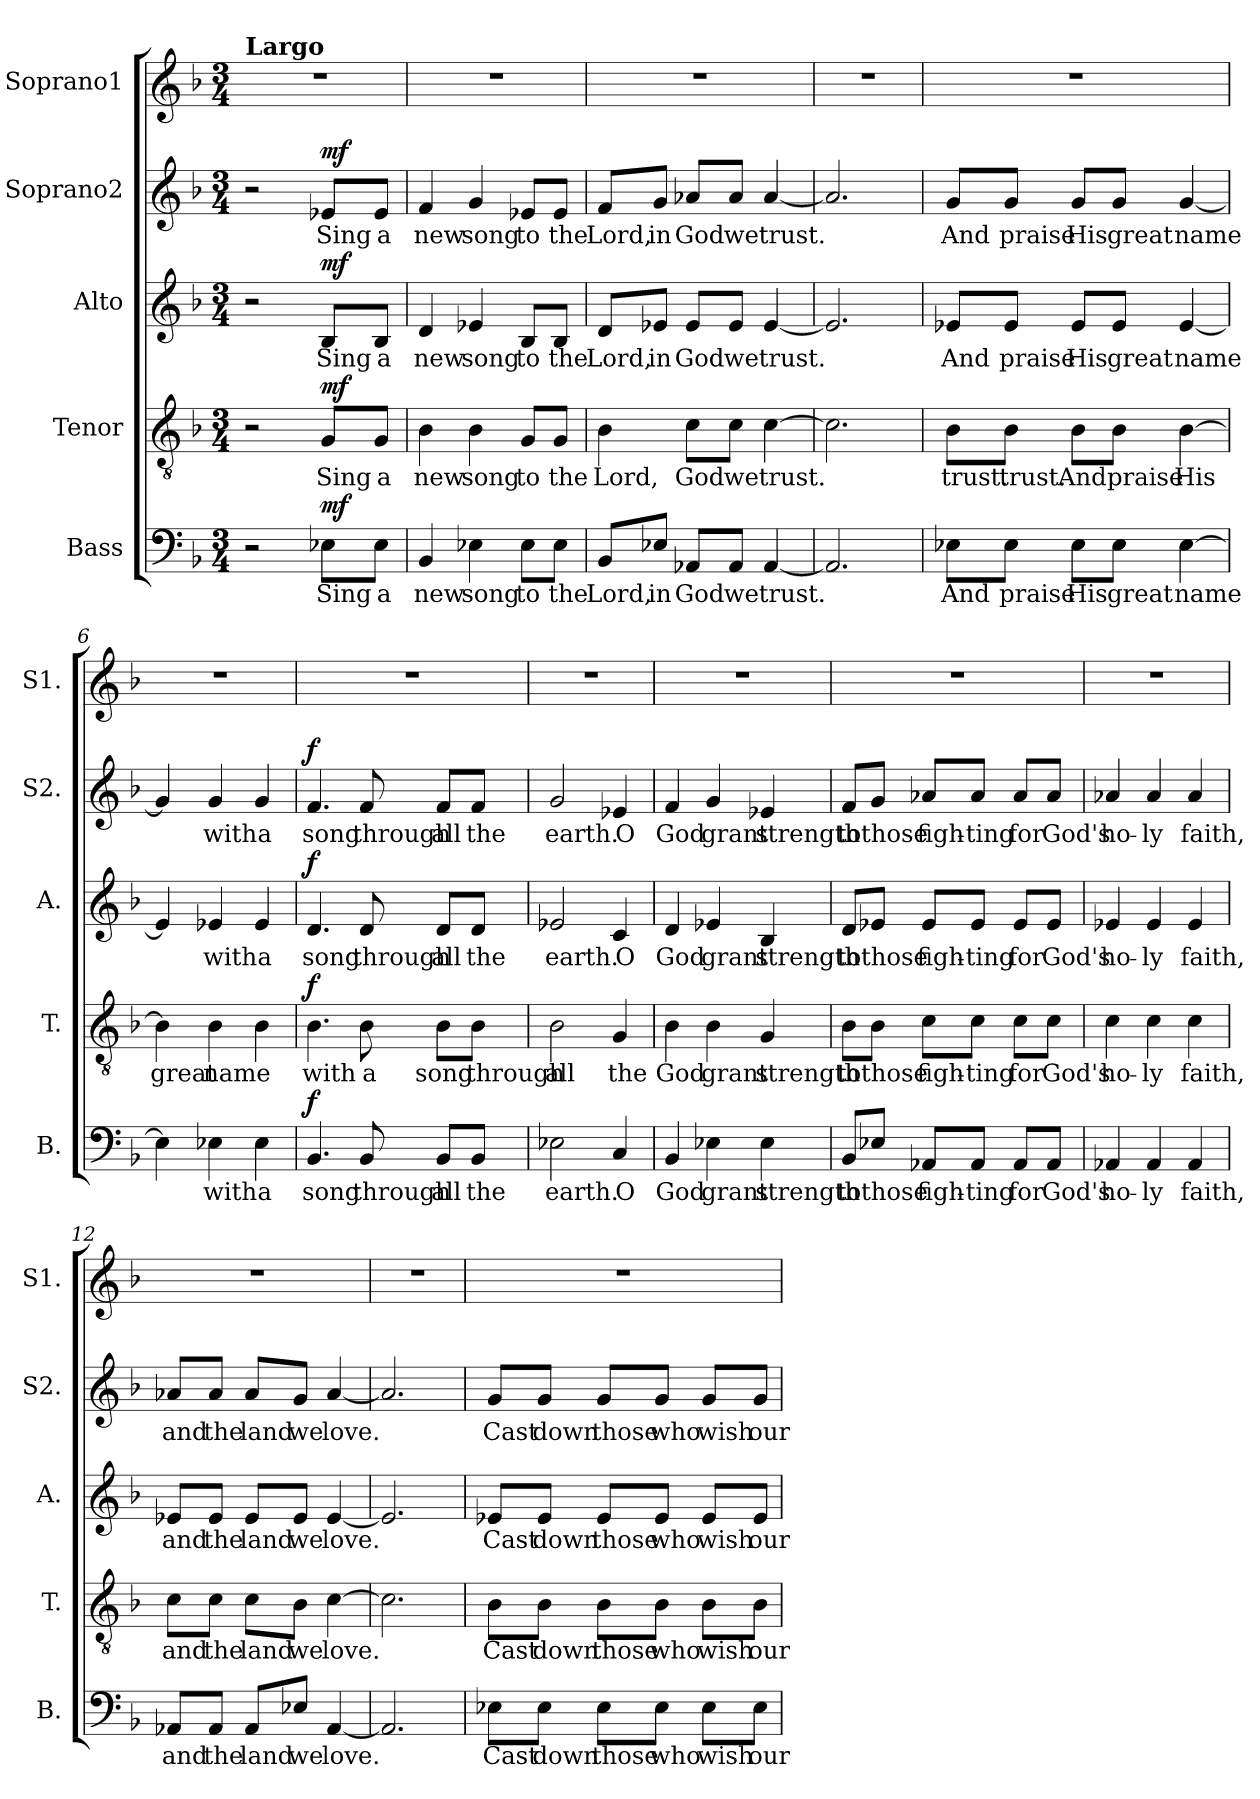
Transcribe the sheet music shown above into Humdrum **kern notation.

**kern	**text	**dynam	**kern	**text	**dynam	**kern	**text	**dynam	**kern	**text	**dynam	**kern
*part5	*part5	*part5	*part4	*part4	*part4	*part3	*part3	*part3	*part2	*part2	*part2	*part1
*staff5	*staff5	*staff5	*staff4	*staff4	*staff4	*staff3	*staff3	*staff3	*staff2	*staff2	*staff2	*staff1
*I"Bass	*	*	*I"Tenor	*	*	*I"Alto	*	*	*I"Soprano2	*	*	*I"Soprano1
*I'B.	*	*	*I'T.	*	*	*I'A.	*	*	*I'S2.	*	*	*I'S1.
*clefF4	*	*	*clefGv2	*	*	*clefG2	*	*	*clefG2	*	*	*clefG2
*k[b-]	*	*	*k[b-]	*	*	*k[b-]	*	*	*k[b-]	*	*	*k[b-]
*M3/4	*	*	*M3/4	*	*	*M3/4	*	*	*M3/4	*	*	*M3/4
=1	=1	=1	=1	=1	=1	=1	=1	=1	=1	=1	=1	=1
!	!	!	!	!	!	!	!	!	!	!	!	!LO:TX:a:B:t=Largo
2r	.	.	2r	.	.	2r	.	.	2r	.	.	2.r
!	!LO:LY:b	!LO:DY:b	!	!LO:LY:b	!LO:DY:b	!	!LO:LY:b	!LO:DY:b	!	!LO:LY:b	!LO:DY:b	!
8E-X\L	Sing	mf	8G/L	Sing	mf	8B-/L	Sing	mf	8e-X/L	Sing	mf	.
!	!LO:LY:b	!	!	!LO:LY:b	!	!	!LO:LY:b	!	!	!LO:LY:b	!	!
8E-\J	a	.	8G/J	a	.	8B-/J	a	.	8e-/J	a	.	.
=2	=2	=2	=2	=2	=2	=2	=2	=2	=2	=2	=2	=2
!	!LO:LY:b	!	!	!LO:LY:b	!	!	!LO:LY:b	!	!	!LO:LY:b	!	!
4BB-/	new	.	4B-\	new	.	4d/	new	.	4f/	new	.	2.r
!	!LO:LY:b	!	!	!LO:LY:b	!	!	!LO:LY:b	!	!	!LO:LY:b	!	!
4E-X\	song	.	4B-\	song	.	4e-X/	song	.	4g/	song	.	.
!	!LO:LY:b	!	!	!LO:LY:b	!	!	!LO:LY:b	!	!	!LO:LY:b	!	!
8E-\L	to	.	8G/L	to	.	8B-/L	to	.	8e-X/L	to	.	.
!	!LO:LY:b	!	!	!LO:LY:b	!	!	!LO:LY:b	!	!	!LO:LY:b	!	!
8E-\J	the	.	8G/J	the	.	8B-/J	the	.	8e-/J	the	.	.
=3	=3	=3	=3	=3	=3	=3	=3	=3	=3	=3	=3	=3
!	!LO:LY:b	!	!	!LO:LY:b	!	!	!LO:LY:b	!	!	!LO:LY:b	!	!
8BB-/L	Lord,	.	4B-\	Lord,	.	8d/L	Lord,	.	8f/L	Lord,	.	2.r
!	!LO:LY:b	!	!	!	!	!	!LO:LY:b	!	!	!LO:LY:b	!	!
8E-X/J	in	.	.	.	.	8e-X/J	in	.	8g/J	in	.	.
!	!LO:LY:b	!	!	!LO:LY:b	!	!	!LO:LY:b	!	!	!LO:LY:b	!	!
8AA-X/L	God	.	8c\L	God	.	8e-/L	God	.	8a-X/L	God	.	.
!	!LO:LY:b	!	!	!LO:LY:b	!	!	!LO:LY:b	!	!	!LO:LY:b	!	!
8AA-/J	we	.	8c\J	we	.	8e-/J	we	.	8a-/J	we	.	.
!	!LO:LY:b	!	!	!LO:LY:b	!	!	!LO:LY:b	!	!	!LO:LY:b	!	!
[4AA-/	-trust.	.	[4c\	-trust.	.	[4e-/	-trust.	.	[4a-/	-trust.	.	.
=4	=4	=4	=4	=4	=4	=4	=4	=4	=4	=4	=4	=4
2.AA-/]	.	.	2.c\]	.	.	2.e-/]	.	.	2.a-/]	.	.	2.r
!!LO:LB:g=z
=5	=5	=5	=5	=5	=5	=5	=5	=5	=5	=5	=5	=5
!	!LO:LY:b	!	!	!LO:LY:b	!	!	!LO:LY:b	!	!	!LO:LY:b	!	!
8E-X\L	And	.	8B-\L	trust.	.	8e-X/L	And	.	8g/L	And	.	2.r
!	!LO:LY:b	!	!	!LO:LY:b	!	!	!LO:LY:b	!	!	!LO:LY:b	!	!
8E-\J	praise	.	8B-\J	trust.	.	8e-/J	praise	.	8g/J	praise	.	.
!	!LO:LY:b	!	!	!LO:LY:b	!	!	!LO:LY:b	!	!	!LO:LY:b	!	!
8E-\L	His	.	8B-\L	And	.	8e-/L	His	.	8g/L	His	.	.
!	!LO:LY:b	!	!	!LO:LY:b	!	!	!LO:LY:b	!	!	!LO:LY:b	!	!
8E-\J	great	.	8B-\J	praise	.	8e-/J	great	.	8g/J	great	.	.
!	!LO:LY:b	!	!	!LO:LY:b	!	!	!LO:LY:b	!	!	!LO:LY:b	!	!
[4E-\	name	.	[4B-\	His	.	[4e-/	name	.	[4g/	name	.	.
=6	=6	=6	=6	=6	=6	=6	=6	=6	=6	=6	=6	=6
!	!	!	!	!LO:LY:b	!	!	!	!	!	!	!	!
4E-\]	.	.	4B-\]	great	.	4e-/]	.	.	4g/]	.	.	2.r
!	!LO:LY:b	!	!	!LO:LY:b	!	!	!LO:LY:b	!	!	!LO:LY:b	!	!
4E-X\	with	.	4B-\	name	.	4e-X/	with	.	4g/	with	.	.
!	!LO:LY:b	!	!	!	!	!	!LO:LY:b	!	!	!LO:LY:b	!	!
4E-\	a	.	4B-\	.	.	4e-/	a	.	4g/	a	.	.
=7	=7	=7	=7	=7	=7	=7	=7	=7	=7	=7	=7	=7
!	!LO:LY:b	!LO:DY:b	!	!LO:LY:b	!LO:DY:b	!	!LO:LY:b	!LO:DY:b	!	!LO:LY:b	!LO:DY:b	!
4.BB-/	song	f	4.B-\	with	f	4.d/	song	f	4.f/	song	f	2.r
!	!LO:LY:b	!	!	!LO:LY:b	!	!	!LO:LY:b	!	!	!LO:LY:b	!	!
8BB-/	through	.	8B-\	a	.	8d/	through	.	8f/	through	.	.
!	!LO:LY:b	!	!	!LO:LY:b	!	!	!LO:LY:b	!	!	!LO:LY:b	!	!
8BB-/L	all	.	8B-\L	song	.	8d/L	all	.	8f/L	all	.	.
!	!LO:LY:b	!	!	!LO:LY:b	!	!	!LO:LY:b	!	!	!LO:LY:b	!	!
8BB-/J	the	.	8B-\J	through	.	8d/J	the	.	8f/J	the	.	.
=8	=8	=8	=8	=8	=8	=8	=8	=8	=8	=8	=8	=8
!	!LO:LY:b	!	!	!LO:LY:b	!	!	!LO:LY:b	!	!	!LO:LY:b	!	!
2E-X\	earth.	.	2B-\	all	.	2e-X/	earth.	.	2g/	earth.	.	2.r
!	!LO:LY:b	!	!	!LO:LY:b	!	!	!LO:LY:b	!	!	!LO:LY:b	!	!
4C/	O	.	4G/	the	.	4c/	O	.	4e-X/	O	.	.
!!LO:PB:g=z
=9	=9	=9	=9	=9	=9	=9	=9	=9	=9	=9	=9	=9
!	!LO:LY:b	!	!	!LO:LY:b	!	!	!LO:LY:b	!	!	!LO:LY:b	!	!
4BB-/	God	.	4B-\	God	.	4d/	God	.	4f/	God	.	2.r
!	!LO:LY:b	!	!	!LO:LY:b	!	!	!LO:LY:b	!	!	!LO:LY:b	!	!
4E-X\	grant	.	4B-\	grant	.	4e-X/	grant	.	4g/	grant	.	.
!	!LO:LY:b	!	!	!LO:LY:b	!	!	!LO:LY:b	!	!	!LO:LY:b	!	!
4E-\	strength	.	4G/	strength	.	4B-/	strength	.	4e-X/	strength	.	.
=10	=10	=10	=10	=10	=10	=10	=10	=10	=10	=10	=10	=10
!	!LO:LY:b	!	!	!LO:LY:b	!	!	!LO:LY:b	!	!	!LO:LY:b	!	!
8BB-/L	to	.	8B-\L	to	.	8d/L	to	.	8f/L	to	.	2.r
!	!LO:LY:b	!	!	!LO:LY:b	!	!	!LO:LY:b	!	!	!LO:LY:b	!	!
8E-X/J	those	.	8B-\J	those	.	8e-X/J	those	.	8g/J	those	.	.
!	!LO:LY:b	!	!	!LO:LY:b	!	!	!LO:LY:b	!	!	!LO:LY:b	!	!
8AA-X/L	figh-	.	8c\L	figh-	.	8e-/L	figh-	.	8a-X/L	figh-	.	.
!	!LO:LY:b	!	!	!LO:LY:b	!	!	!LO:LY:b	!	!	!LO:LY:b	!	!
8AA-/J	-ting	.	8c\J	-ting	.	8e-/J	-ting	.	8a-/J	-ting	.	.
!	!LO:LY:b	!	!	!LO:LY:b	!	!	!LO:LY:b	!	!	!LO:LY:b	!	!
8AA-/L	for	.	8c\L	for	.	8e-/L	for	.	8a-/L	for	.	.
!	!LO:LY:b	!	!	!LO:LY:b	!	!	!LO:LY:b	!	!	!LO:LY:b	!	!
8AA-/J	God's	.	8c\J	God's	.	8e-/J	God's	.	8a-/J	God's	.	.
=11	=11	=11	=11	=11	=11	=11	=11	=11	=11	=11	=11	=11
!	!LO:LY:b	!	!	!LO:LY:b	!	!	!LO:LY:b	!	!	!LO:LY:b	!	!
4AA-X/	ho-	.	4c\	ho-	.	4e-X/	ho-	.	4a-X/	ho-	.	2.r
!	!LO:LY:b	!	!	!LO:LY:b	!	!	!LO:LY:b	!	!	!LO:LY:b	!	!
4AA-/	-ly	.	4c\	-ly	.	4e-/	-ly	.	4a-/	-ly	.	.
!	!LO:LY:b	!	!	!LO:LY:b	!	!	!LO:LY:b	!	!	!LO:LY:b	!	!
4AA-/	faith,	.	4c\	faith,	.	4e-/	faith,	.	4a-/	faith,	.	.
=12	=12	=12	=12	=12	=12	=12	=12	=12	=12	=12	=12	=12
!	!LO:LY:b	!	!	!LO:LY:b	!	!	!LO:LY:b	!	!	!LO:LY:b	!	!
8AA-X/L	and	.	8c\L	and	.	8e-X/L	and	.	8a-X/L	and	.	2.r
!	!LO:LY:b	!	!	!LO:LY:b	!	!	!LO:LY:b	!	!	!LO:LY:b	!	!
8AA-/J	the	.	8c\J	the	.	8e-/J	the	.	8a-/J	the	.	.
!	!LO:LY:b	!	!	!LO:LY:b	!	!	!LO:LY:b	!	!	!LO:LY:b	!	!
8AA-/L	land	.	8c\L	land	.	8e-/L	land	.	8a-/L	land	.	.
!	!LO:LY:b	!	!	!LO:LY:b	!	!	!LO:LY:b	!	!	!LO:LY:b	!	!
8E-X/J	we	.	8B-\J	we	.	8e-/J	we	.	8g/J	we	.	.
!	!LO:LY:b	!	!	!LO:LY:b	!	!	!LO:LY:b	!	!	!LO:LY:b	!	!
[4AA-/	love.	.	[4c\	love.	.	[4e-/	love.	.	[4a-/	love.	.	.
!!LO:LB:g=z
=13	=13	=13	=13	=13	=13	=13	=13	=13	=13	=13	=13	=13
2.AA-/]	.	.	2.c\]	.	.	2.e-/]	.	.	2.a-/]	.	.	2.r
=14	=14	=14	=14	=14	=14	=14	=14	=14	=14	=14	=14	=14
!	!LO:LY:b	!	!	!LO:LY:b	!	!	!LO:LY:b	!	!	!LO:LY:b	!	!
8E-X\L	Cast	.	8B-\L	Cast	.	8e-X/L	Cast	.	8g/L	Cast	.	2.r
!	!LO:LY:b	!	!	!LO:LY:b	!	!	!LO:LY:b	!	!	!LO:LY:b	!	!
8E-\J	down	.	8B-\J	down	.	8e-/J	down	.	8g/J	down	.	.
!	!LO:LY:b	!	!	!LO:LY:b	!	!	!LO:LY:b	!	!	!LO:LY:b	!	!
8E-\L	those	.	8B-\L	those	.	8e-/L	those	.	8g/L	those	.	.
!	!LO:LY:b	!	!	!LO:LY:b	!	!	!LO:LY:b	!	!	!LO:LY:b	!	!
8E-\J	who	.	8B-\J	who	.	8e-/J	who	.	8g/J	who	.	.
!	!LO:LY:b	!	!	!LO:LY:b	!	!	!LO:LY:b	!	!	!LO:LY:b	!	!
8E-\L	wish	.	8B-\L	wish	.	8e-/L	wish	.	8g/L	wish	.	.
!	!LO:LY:b	!	!	!LO:LY:b	!	!	!LO:LY:b	!	!	!LO:LY:b	!	!
8E-\J	our	.	8B-\J	our	.	8e-/J	our	.	8g/J	our	.	.
=	=	=	=	=	=	=	=	=	=	=	=	=
*-	*-	*-	*-	*-	*-	*-	*-	*-	*-	*-	*-	*-
